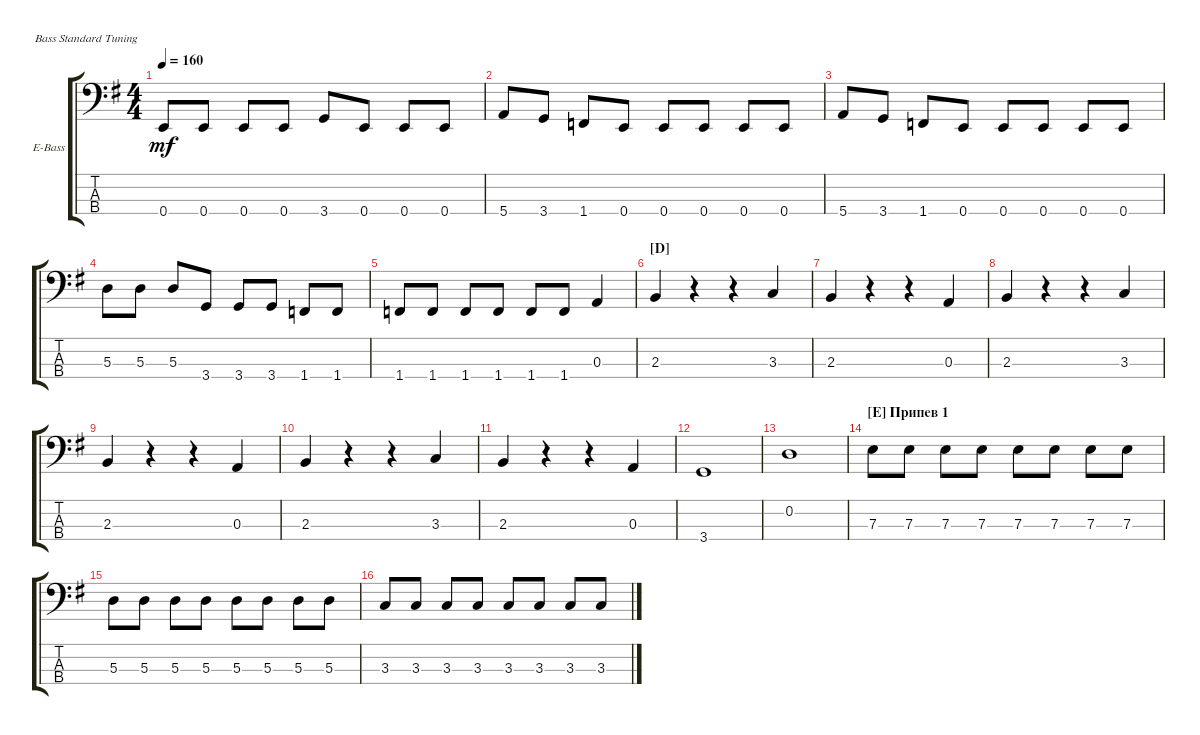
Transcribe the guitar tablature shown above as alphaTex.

\defaultSystemsLayout 4
\bracketExtendMode groupsimilarinstruments
\firstSystemTrackNameOrientation horizontal
\otherSystemsTrackNameOrientation horizontal
\track ("Electric Bass" "E-Bass") {instrument electricbassfinger}
\staff {score tabs}
\tuning (G2 D2 A1 E1)
\ts (4 4)
\tempo 160
\clef f4
\ks eminor
0.4.8{dy mf} 0.4.8 0.4.8 0.4.8 3.4.8 0.4.8 0.4.8 0.4.8 |
\scale
0.307692 5.4.8 3.4.8 1.4.8 0.4.8 0.4.8 0.4.8 0.4.8 0.4.8 |
\scale
0.239769 5.4.8 3.4.8 1.4.8 0.4.8 0.4.8 0.4.8 0.4.8 0.4.8 |
\scale
0.222169 5.3.8 5.3.8 5.3.8 3.4.8 3.4.8 3.4.8 1.4.8 1.4.8 |
\scale
0.230769 1.4.8 1.4.8 1.4.8 1.4.8 1.4.8 1.4.8 0.3.4 |
\section ("D" "")
2.3.4 r.4 r.4 3.3.4 |
2.3.4 r.4 r.4 0.3.4 |
2.3.4 r.4 r.4 3.3.4 |
2.3.4 r.4 r.4 0.3.4 |
2.3.4 r.4 r.4 3.3.4 |
2.3.4 r.4 r.4 0.3.4 |
3.4.1 |
0.2.1 |
\section ("E" "Припев 1")
7.3.8 7.3.8 7.3.8 7.3.8 7.3.8 7.3.8 7.3.8 7.3.8 |
5.3.8 5.3.8 5.3.8 5.3.8 5.3.8 5.3.8 5.3.8 5.3.8 |
3.3.8 3.3.8 3.3.8 3.3.8 3.3.8 3.3.8 3.3.8 3.3.8
